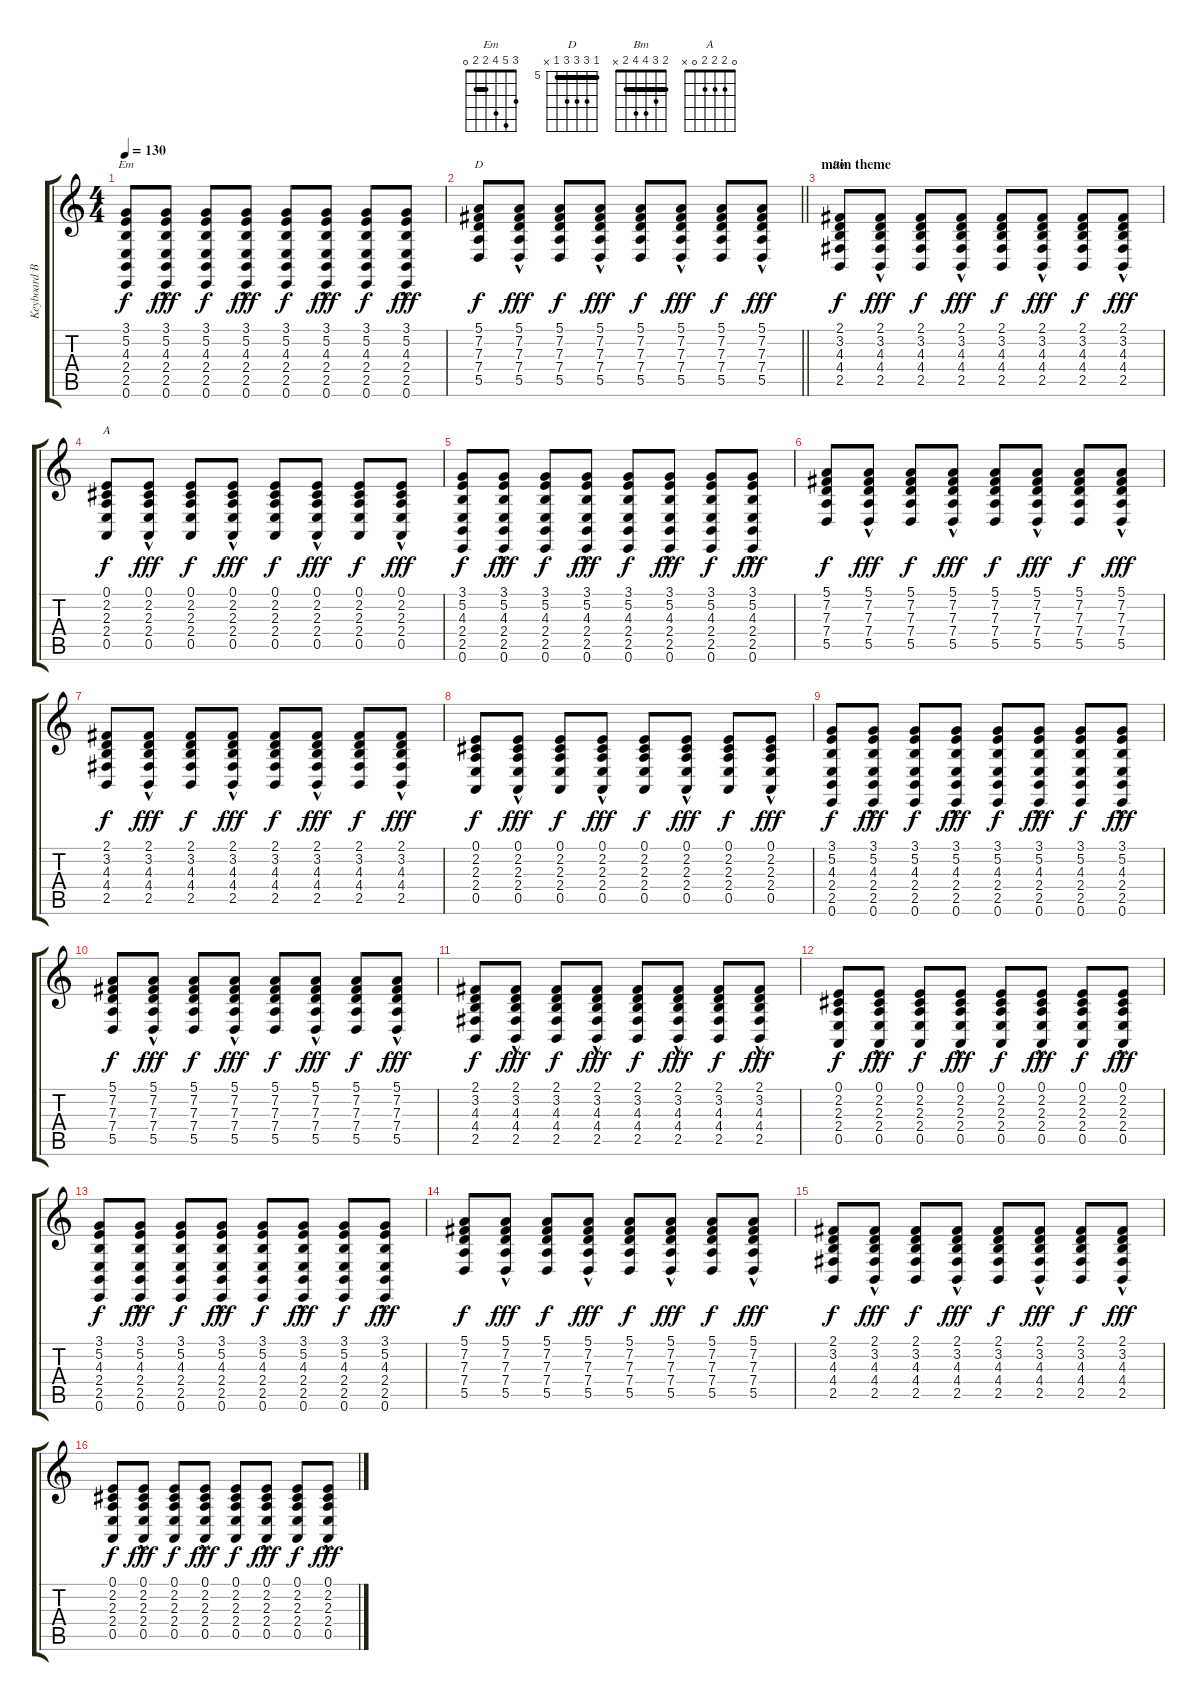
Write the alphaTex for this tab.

\track ("Keyboard Back" "Keyboard B") {instrument fx6goblins}
\staff {score tabs}
\tuning (E4 B3 G3 D3 A2 E2) {hide}
\chord ("Em" 3 5 4 2 2 0) {barre 2}
\chord ("D" 5 7 7 7 5 x) {firstfret 5 barre 5}
\chord ("Bm" 2 3 4 4 2 x) {barre 2}
\chord ("A" 0 2 2 2 0 x)
\ts (4 4)
\tempo 130
\clef g2
\ks c
(3.1 5.2 4.3 2.4 2.5 0.6).8{ch "Em" dy f} (3.1{hac} 5.2{hac} 4.3{hac} 2.4{hac} 2.5{hac} 0.6{hac}).8{dy fff} (3.1 5.2 4.3 2.4 2.5 0.6).8{dy f} (3.1{hac} 5.2{hac} 4.3{hac} 2.4{hac} 2.5{hac} 0.6{hac}).8{dy fff} (3.1 5.2 4.3 2.4 2.5 0.6).8{dy f} (3.1{hac} 5.2{hac} 4.3{hac} 2.4{hac} 2.5{hac} 0.6{hac}).8{dy fff} (3.1 5.2 4.3 2.4 2.5 0.6).8{dy f} (3.1{hac} 5.2{hac} 4.3{hac} 2.4{hac} 2.5{hac} 0.6{hac}).8{dy fff} |
\barLineRight lightlight
(5.1 7.2 7.3 7.4 5.5).8{ch "D" dy f} (5.1{hac} 7.2{hac} 7.3{hac} 7.4{hac} 5.5{hac}).8{dy fff} (5.1 7.2 7.3 7.4 5.5).8{dy f} (5.1{hac} 7.2{hac} 7.3{hac} 7.4{hac} 5.5{hac}).8{dy fff} (5.1 7.2 7.3 7.4 5.5).8{dy f} (5.1{hac} 7.2{hac} 7.3{hac} 7.4{hac} 5.5{hac}).8{dy fff} (5.1 7.2 7.3 7.4 5.5).8{dy f} (5.1{hac} 7.2{hac} 7.3{hac} 7.4{hac} 5.5{hac}).8{dy fff} |
\section ("" "main theme")
(2.1 3.2 4.3 4.4 2.5).8{ch "Bm" dy f} (2.1{hac} 3.2{hac} 4.3{hac} 4.4{hac} 2.5{hac}).8{dy fff} (2.1 3.2 4.3 4.4 2.5).8{dy f} (2.1{hac} 3.2{hac} 4.3{hac} 4.4{hac} 2.5{hac}).8{dy fff} (2.1 3.2 4.3 4.4 2.5).8{dy f} (2.1{hac} 3.2{hac} 4.3{hac} 4.4{hac} 2.5{hac}).8{dy fff} (2.1 3.2 4.3 4.4 2.5).8{dy f} (2.1{hac} 3.2{hac} 4.3{hac} 4.4{hac} 2.5{hac}).8{dy fff} |
(0.1 2.2 2.3 2.4 0.5).8{ch "A" dy f} (0.1{hac} 2.2{hac} 2.3{hac} 2.4{hac} 0.5{hac}).8{dy fff} (0.1 2.2 2.3 2.4 0.5).8{dy f} (0.1{hac} 2.2{hac} 2.3{hac} 2.4{hac} 0.5{hac}).8{dy fff} (0.1 2.2 2.3 2.4 0.5).8{dy f} (0.1{hac} 2.2{hac} 2.3{hac} 2.4{hac} 0.5{hac}).8{dy fff} (0.1 2.2 2.3 2.4 0.5).8{dy f} (0.1{hac} 2.2{hac} 2.3{hac} 2.4{hac} 0.5{hac}).8{dy fff} |
(3.1 5.2 4.3 2.4 2.5 0.6).8{dy f} (3.1{hac} 5.2{hac} 4.3{hac} 2.4{hac} 2.5{hac} 0.6{hac}).8{dy fff} (3.1 5.2 4.3 2.4 2.5 0.6).8{dy f} (3.1{hac} 5.2{hac} 4.3{hac} 2.4{hac} 2.5{hac} 0.6{hac}).8{dy fff} (3.1 5.2 4.3 2.4 2.5 0.6).8{dy f} (3.1{hac} 5.2{hac} 4.3{hac} 2.4{hac} 2.5{hac} 0.6{hac}).8{dy fff} (3.1 5.2 4.3 2.4 2.5 0.6).8{dy f} (3.1{hac} 5.2{hac} 4.3{hac} 2.4{hac} 2.5{hac} 0.6{hac}).8{dy fff} |
(5.1 7.2 7.3 7.4 5.5).8{dy f} (5.1{hac} 7.2{hac} 7.3{hac} 7.4{hac} 5.5{hac}).8{dy fff} (5.1 7.2 7.3 7.4 5.5).8{dy f} (5.1{hac} 7.2{hac} 7.3{hac} 7.4{hac} 5.5{hac}).8{dy fff} (5.1 7.2 7.3 7.4 5.5).8{dy f} (5.1{hac} 7.2{hac} 7.3{hac} 7.4{hac} 5.5{hac}).8{dy fff} (5.1 7.2 7.3 7.4 5.5).8{dy f} (5.1{hac} 7.2{hac} 7.3{hac} 7.4{hac} 5.5{hac}).8{dy fff} |
(2.1 3.2 4.3 4.4 2.5).8{dy f} (2.1{hac} 3.2{hac} 4.3{hac} 4.4{hac} 2.5{hac}).8{dy fff} (2.1 3.2 4.3 4.4 2.5).8{dy f} (2.1{hac} 3.2{hac} 4.3{hac} 4.4{hac} 2.5{hac}).8{dy fff} (2.1 3.2 4.3 4.4 2.5).8{dy f} (2.1{hac} 3.2{hac} 4.3{hac} 4.4{hac} 2.5{hac}).8{dy fff} (2.1 3.2 4.3 4.4 2.5).8{dy f} (2.1{hac} 3.2{hac} 4.3{hac} 4.4{hac} 2.5{hac}).8{dy fff} |
(0.1 2.2 2.3 2.4 0.5).8{dy f} (0.1{hac} 2.2{hac} 2.3{hac} 2.4{hac} 0.5{hac}).8{dy fff} (0.1 2.2 2.3 2.4 0.5).8{dy f} (0.1{hac} 2.2{hac} 2.3{hac} 2.4{hac} 0.5{hac}).8{dy fff} (0.1 2.2 2.3 2.4 0.5).8{dy f} (0.1{hac} 2.2{hac} 2.3{hac} 2.4{hac} 0.5{hac}).8{dy fff} (0.1 2.2 2.3 2.4 0.5).8{dy f} (0.1{hac} 2.2{hac} 2.3{hac} 2.4{hac} 0.5{hac}).8{dy fff} |
(3.1 5.2 4.3 2.4 2.5 0.6).8{dy f} (3.1{hac} 5.2{hac} 4.3{hac} 2.4{hac} 2.5{hac} 0.6{hac}).8{dy fff} (3.1 5.2 4.3 2.4 2.5 0.6).8{dy f} (3.1{hac} 5.2{hac} 4.3{hac} 2.4{hac} 2.5{hac} 0.6{hac}).8{dy fff} (3.1 5.2 4.3 2.4 2.5 0.6).8{dy f} (3.1{hac} 5.2{hac} 4.3{hac} 2.4{hac} 2.5{hac} 0.6{hac}).8{dy fff} (3.1 5.2 4.3 2.4 2.5 0.6).8{dy f} (3.1{hac} 5.2{hac} 4.3{hac} 2.4{hac} 2.5{hac} 0.6{hac}).8{dy fff} |
(5.1 7.2 7.3 7.4 5.5).8{dy f} (5.1{hac} 7.2{hac} 7.3{hac} 7.4{hac} 5.5{hac}).8{dy fff} (5.1 7.2 7.3 7.4 5.5).8{dy f} (5.1{hac} 7.2{hac} 7.3{hac} 7.4{hac} 5.5{hac}).8{dy fff} (5.1 7.2 7.3 7.4 5.5).8{dy f} (5.1{hac} 7.2{hac} 7.3{hac} 7.4{hac} 5.5{hac}).8{dy fff} (5.1 7.2 7.3 7.4 5.5).8{dy f} (5.1{hac} 7.2{hac} 7.3{hac} 7.4{hac} 5.5{hac}).8{dy fff} |
(2.1 3.2 4.3 4.4 2.5).8{dy f} (2.1{hac} 3.2{hac} 4.3{hac} 4.4{hac} 2.5{hac}).8{dy fff} (2.1 3.2 4.3 4.4 2.5).8{dy f} (2.1{hac} 3.2{hac} 4.3{hac} 4.4{hac} 2.5{hac}).8{dy fff} (2.1 3.2 4.3 4.4 2.5).8{dy f} (2.1{hac} 3.2{hac} 4.3{hac} 4.4{hac} 2.5{hac}).8{dy fff} (2.1 3.2 4.3 4.4 2.5).8{dy f} (2.1{hac} 3.2{hac} 4.3{hac} 4.4{hac} 2.5{hac}).8{dy fff} |
(0.1 2.2 2.3 2.4 0.5).8{dy f} (0.1{hac} 2.2{hac} 2.3{hac} 2.4{hac} 0.5{hac}).8{dy fff} (0.1 2.2 2.3 2.4 0.5).8{dy f} (0.1{hac} 2.2{hac} 2.3{hac} 2.4{hac} 0.5{hac}).8{dy fff} (0.1 2.2 2.3 2.4 0.5).8{dy f} (0.1{hac} 2.2{hac} 2.3{hac} 2.4{hac} 0.5{hac}).8{dy fff} (0.1 2.2 2.3 2.4 0.5).8{dy f} (0.1{hac} 2.2{hac} 2.3{hac} 2.4{hac} 0.5{hac}).8{dy fff} |
(3.1 5.2 4.3 2.4 2.5 0.6).8{dy f} (3.1{hac} 5.2{hac} 4.3{hac} 2.4{hac} 2.5{hac} 0.6{hac}).8{dy fff} (3.1 5.2 4.3 2.4 2.5 0.6).8{dy f} (3.1{hac} 5.2{hac} 4.3{hac} 2.4{hac} 2.5{hac} 0.6{hac}).8{dy fff} (3.1 5.2 4.3 2.4 2.5 0.6).8{dy f} (3.1{hac} 5.2{hac} 4.3{hac} 2.4{hac} 2.5{hac} 0.6{hac}).8{dy fff} (3.1 5.2 4.3 2.4 2.5 0.6).8{dy f} (3.1{hac} 5.2{hac} 4.3{hac} 2.4{hac} 2.5{hac} 0.6{hac}).8{dy fff} |
(5.1 7.2 7.3 7.4 5.5).8{dy f} (5.1{hac} 7.2{hac} 7.3{hac} 7.4{hac} 5.5{hac}).8{dy fff} (5.1 7.2 7.3 7.4 5.5).8{dy f} (5.1{hac} 7.2{hac} 7.3{hac} 7.4{hac} 5.5{hac}).8{dy fff} (5.1 7.2 7.3 7.4 5.5).8{dy f} (5.1{hac} 7.2{hac} 7.3{hac} 7.4{hac} 5.5{hac}).8{dy fff} (5.1 7.2 7.3 7.4 5.5).8{dy f} (5.1{hac} 7.2{hac} 7.3{hac} 7.4{hac} 5.5{hac}).8{dy fff} |
(2.1 3.2 4.3 4.4 2.5).8{dy f} (2.1{hac} 3.2{hac} 4.3{hac} 4.4{hac} 2.5{hac}).8{dy fff} (2.1 3.2 4.3 4.4 2.5).8{dy f} (2.1{hac} 3.2{hac} 4.3{hac} 4.4{hac} 2.5{hac}).8{dy fff} (2.1 3.2 4.3 4.4 2.5).8{dy f} (2.1{hac} 3.2{hac} 4.3{hac} 4.4{hac} 2.5{hac}).8{dy fff} (2.1 3.2 4.3 4.4 2.5).8{dy f} (2.1{hac} 3.2{hac} 4.3{hac} 4.4{hac} 2.5{hac}).8{dy fff} |
(0.1 2.2 2.3 2.4 0.5).8{dy f} (0.1{hac} 2.2{hac} 2.3{hac} 2.4{hac} 0.5{hac}).8{dy fff} (0.1 2.2 2.3 2.4 0.5).8{dy f} (0.1{hac} 2.2{hac} 2.3{hac} 2.4{hac} 0.5{hac}).8{dy fff} (0.1 2.2 2.3 2.4 0.5).8{dy f} (0.1{hac} 2.2{hac} 2.3{hac} 2.4{hac} 0.5{hac}).8{dy fff} (0.1 2.2 2.3 2.4 0.5).8{dy f} (0.1{hac} 2.2{hac} 2.3{hac} 2.4{hac} 0.5{hac}).8{dy fff}
